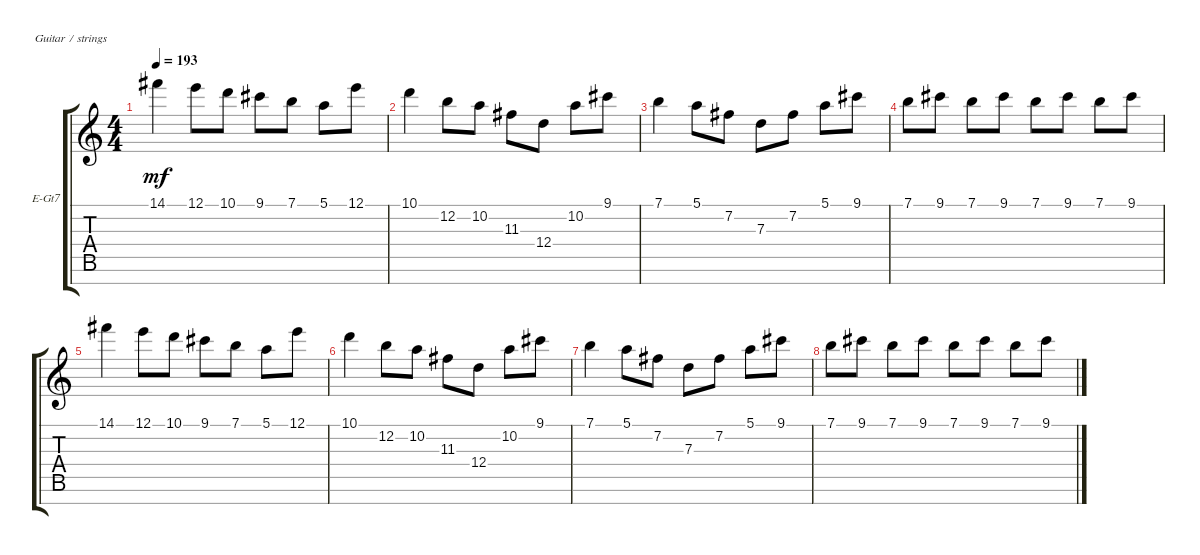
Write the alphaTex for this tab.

\defaultSystemsLayout 4
\bracketExtendMode groupsimilarinstruments
\firstSystemTrackNameOrientation horizontal
\otherSystemsTrackNameOrientation horizontal
\track ("Electric Guitar" "E-Gt7") {multiBarRest instrument overdrivenguitar}
\staff {score tabs}
\tuning (E4 B3 G3 D3 A2 E2 B1)
\ts (4 4)
\tempo 193
\clef g2
\ks c
14.1.4{dy mf} 12.1.8 10.1.8 9.1.8 7.1.8 5.1.8 12.1.8 |
10.1.4 12.2.8 10.2.8 11.3.8 12.4.8 10.2.8 9.1.8 |
7.1.4 5.1.8 7.2.8 7.3.8 7.2.8 5.1.8 9.1.8 |
7.1.8 9.1.8 7.1.8 9.1.8 7.1.8 9.1.8 7.1.8 9.1.8 |
14.1.4 12.1.8 10.1.8 9.1.8 7.1.8 5.1.8 12.1.8 |
10.1.4 12.2.8 10.2.8 11.3.8 12.4.8 10.2.8 9.1.8 |
7.1.4 5.1.8 7.2.8 7.3.8 7.2.8 5.1.8 9.1.8 |
7.1.8 9.1.8 7.1.8 9.1.8 7.1.8 9.1.8 7.1.8 9.1.8
